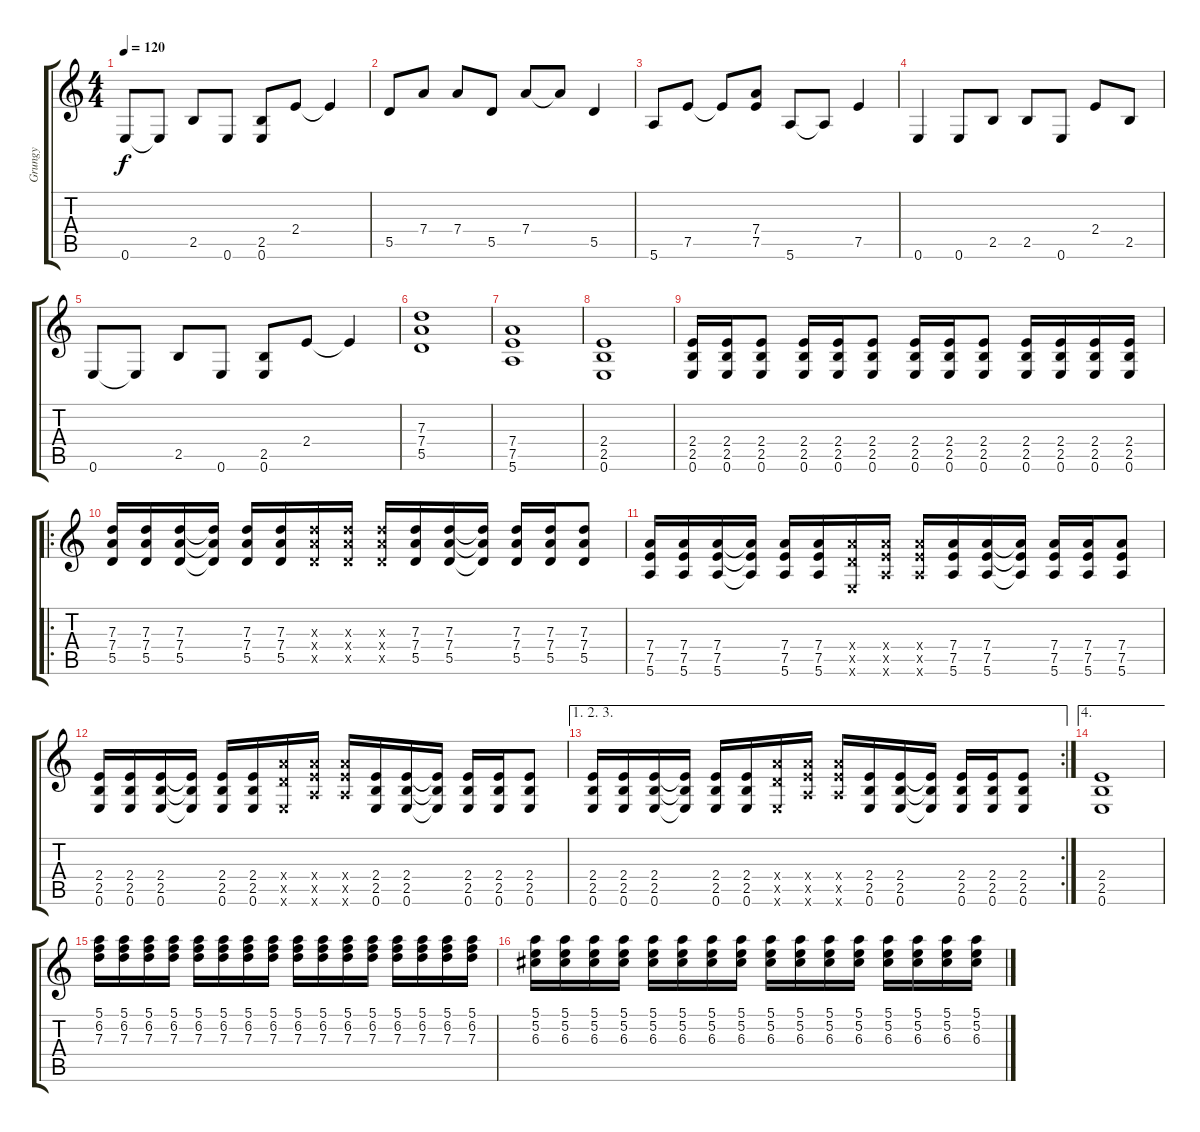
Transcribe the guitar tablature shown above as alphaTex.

\track ("Grungy" "Grungy") {instrument electricguitarclean}
\staff {score tabs}
\tuning (E4 B3 G3 D3 A2 E2) {hide}
\ts (4 4)
\tempo 120
\clef g2
\ks c
0.6.8{dy f} 0.6{t}.8 2.5.8 0.6.8 (2.5 0.6).8 2.4.8 2.4{t}.4 |
5.5.8 7.4.8 7.4.8 5.5.8 7.4.8 7.4{t}.8 5.5.4 |
5.6.8 7.5.8 7.5{t}.8 (7.4 7.5).8 5.6.8 5.6{t}.8 7.5.4 |
0.6.4 0.6.8 2.5.8 2.5.8 0.6.8 2.4.8 2.5.8 |
0.6.8 0.6{t}.8 2.5.8 0.6.8 (2.5 0.6).8 2.4.8 2.4{t}.4 |
(7.3 7.4 5.5).1{instrument distortionguitar} |
(7.4 7.5 5.6).1 |
(2.4 2.5 0.6).1 |
(2.4 2.5 0.6).16 (2.4 2.5 0.6).16 (2.4 2.5 0.6).8 (2.4 2.5 0.6).16 (2.4 2.5 0.6).16 (2.4 2.5 0.6).8 (2.4 2.5 0.6).16 (2.4 2.5 0.6).16 (2.4 2.5 0.6).8 (2.4 2.5 0.6).16 (2.4 2.5 0.6).16 (2.4 2.5 0.6).16 (2.4 2.5 0.6).16 |
\ro
(7.3 7.4 5.5).16{instrument distortionguitar} (7.3 7.4 5.5).16 (7.3 7.4 5.5).16 (7.3{t} 7.4{t} 5.5{t}).16 (7.3 7.4 5.5).16 (7.3 7.4 5.5).16 (7.3{x} 7.4{x} 5.5{x}).16 (7.3{x} 7.4{x} 5.5{x}).16 (7.3{x} 7.4{x} 5.5{x}).16 (7.3 7.4 5.5).16 (7.3 7.4 5.5).16 (7.3{t} 7.4{t} 5.5{t}).16 (7.3 7.4 5.5).16 (7.3 7.4 5.5).16 (7.3 7.4 5.5).8 |
(7.4 7.5 5.6).16{instrument distortionguitar} (7.4 7.5 5.6).16 (7.4 7.5 5.6).16 (7.4{t} 7.5{t} 5.6{t}).16 (7.4 7.5 5.6).16 (7.4 7.5 5.6).16 (7.4{x} 5.5{x} 0.6{x}).16 (7.4{x} 7.5{x} 5.6{x}).16 (7.4{x} 7.5{x} 5.6{x}).16 (7.4 7.5 5.6).16 (7.4 7.5 5.6).16 (7.4{t} 7.5{t} 5.6{t}).16 (7.4 7.5 5.6).16 (7.4 7.5 5.6).16 (7.4 7.5 5.6).8 |
(2.4 2.5 0.6).16{instrument distortionguitar} (2.4 2.5 0.6).16 (2.4 2.5 0.6).16 (2.4{t} 2.5{t} 0.6{t}).16 (2.4 2.5 0.6).16 (2.4 2.5 0.6).16 (7.4{x} 5.5{x} 0.6{x}).16 (7.4{x} 7.5{x} 5.6{x}).16 (7.4{x} 7.5{x} 5.6{x}).16 (2.4 2.5 0.6).16 (2.4 2.5 0.6).16 (2.4{t} 2.5{t} 0.6{t}).16 (2.4 2.5 0.6).16 (2.4 2.5 0.6).16 (2.4 2.5 0.6).8 |
\ae (1 2 3)
\rc 2
(2.4 2.5 0.6).16{instrument distortionguitar} (2.4 2.5 0.6).16 (2.4 2.5 0.6).16 (2.4{t} 2.5{t} 0.6{t}).16 (2.4 2.5 0.6).16 (2.4 2.5 0.6).16 (7.4{x} 5.5{x} 0.6{x}).16 (7.4{x} 7.5{x} 5.6{x}).16 (7.4{x} 7.5{x} 5.6{x}).16 (2.4 2.5 0.6).16 (2.4 2.5 0.6).16 (2.4{t} 2.5{t} 0.6{t}).16 (2.4 2.5 0.6).16 (2.4 2.5 0.6).16 (2.4 2.5 0.6).8 |
\ae 4
(2.4 2.5 0.6).1 |
(5.1 6.2 7.3).16 (5.1 6.2 7.3).16 (5.1 6.2 7.3).16 (5.1 6.2 7.3).16 (5.1 6.2 7.3).16 (5.1 6.2 7.3).16 (5.1 6.2 7.3).16 (5.1 6.2 7.3).16 (5.1 6.2 7.3).16 (5.1 6.2 7.3).16 (5.1 6.2 7.3).16 (5.1 6.2 7.3).16 (5.1 6.2 7.3).16 (5.1 6.2 7.3).16 (5.1 6.2 7.3).16 (5.1 6.2 7.3).16 |
(5.1 5.2 6.3).16 (5.1 5.2 6.3).16 (5.1 5.2 6.3).16 (5.1 5.2 6.3).16 (5.1 5.2 6.3).16 (5.1 5.2 6.3).16 (5.1 5.2 6.3).16 (5.1 5.2 6.3).16 (5.1 5.2 6.3).16 (5.1 5.2 6.3).16 (5.1 5.2 6.3).16 (5.1 5.2 6.3).16 (5.1 5.2 6.3).16 (5.1 5.2 6.3).16 (5.1 5.2 6.3).16 (5.1 5.2 6.3).16
